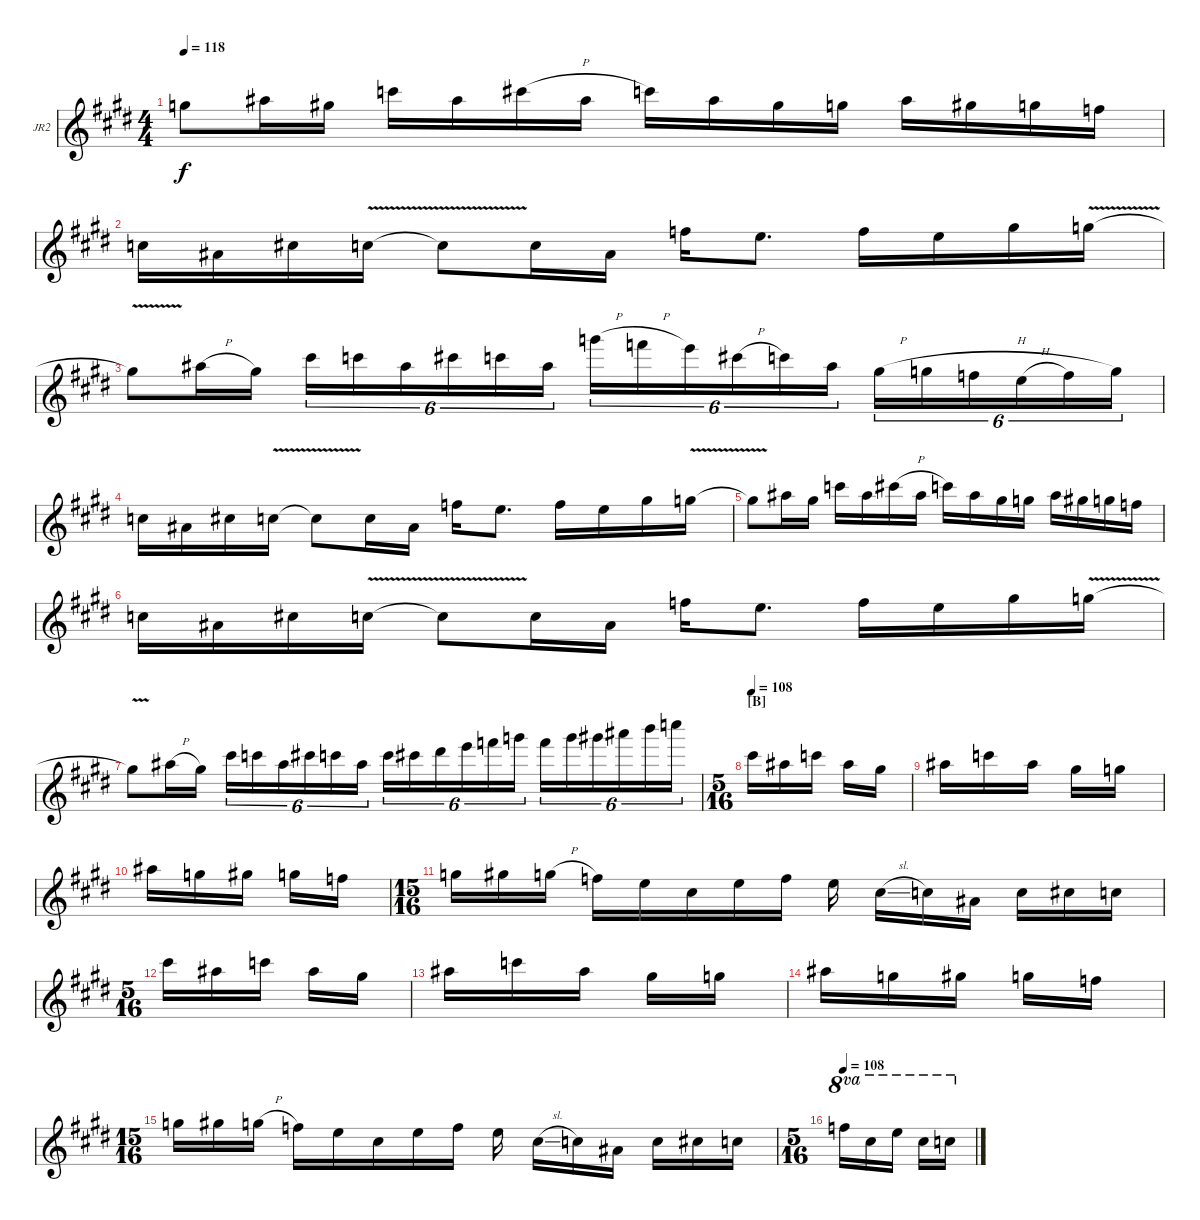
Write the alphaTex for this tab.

\defaultSystemsLayout 4
\bracketExtendMode groupsimilarinstruments
\firstSystemTrackNameOrientation horizontal
\otherSystemsTrackNameOrientation horizontal
\track ("Jordan Rudess String" "JR2") {instrument stringensemble1}
\staff {score}
\tuning (E4 B3 G3 D3 A2 E2)
\displaytranspose 12
\ts (4 4)
\tempo 118
\clef g2
\ks e
12.3{t}.8{dy f} 15.3.16 13.3.16 13.2.16 15.3.16 14.2{h}.16 15.3.16 13.2.16 15.3.16 13.3.16 12.3.16 15.3.16 13.3.16 12.3.16 15.4.16 |
15.5.16 13.5.16 16.5.16 15.5{v}.16 15.5{t}.8 15.5.16 13.5.16 15.4.16 14.4.8{d} 15.4.16 14.4.16 13.3.16 12.3{v}.16 |
12.3{t}.8 15.3{h}.16 13.3.16 14.2{pm}.16{tu (6 4)} 13.2{pm}.16{tu (6 4)} 15.3{pm}.16{tu (6 4)} 14.2{pm}.16{tu (6 4)} 13.2{pm}.16{tu (6 4)} 15.3{pm}.16{tu (6 4)} 15.1{h}.16{tu (6 4)} 13.1{h}.16{tu (6 4)} 12.1.16{tu (6 4)} 14.2{h}.16{tu (6 4)} 13.2.16{tu (6 4)} 15.3.16{tu (6 4)} 13.3{h}.16{tu (6 4)} 12.3{h}.16{tu (6 4)} 15.4.16{tu (6 4)} 14.4{h}.16{tu (6 4)} 15.4.16{tu (6 4)} 12.3.16{tu (6 4)} |
15.5.16 13.5.16 16.5.16 15.5{v}.16 15.5{t}.8 15.5.16 13.5.16 15.4.16 14.4.8{d} 15.4.16 14.4.16 13.3.16 12.3{v}.16 |
12.3{t}.8 15.3.16 13.3.16 13.2.16 15.3.16 14.2{h}.16 15.3.16 13.2.16 15.3.16 13.3.16 12.3.16 15.3.16 13.3.16 12.3.16 15.4.16 |
15.5.16 13.5.16 16.5.16 15.5{v}.16 15.5{t}.8 15.5.16 13.5.16 15.4.16 14.4.8{d} 15.4.16 14.4.16 13.3.16 12.3{v}.16 |
12.3{t}.8 15.3{h}.16 13.3.16 14.2{pm}.16{tu (6 4)} 13.2{pm}.16{tu (6 4)} 15.3{pm}.16{tu (6 4)} 14.2{pm}.16{tu (6 4)} 13.2{pm}.16{tu (6 4)} 15.3{pm}.16{tu (6 4)} 13.2{pm}.16{tu (6 4)} 14.2{pm}.16{tu (6 4)} 16.2{pm}.16{tu (6 4)} 12.1{pm}.16{tu (6 4)} 13.1{pm}.16{tu (6 4)} 15.1{pm}.16{tu (6 4)} 13.1{pm}.16{tu (6 4)} 15.1{pm}.16{tu (6 4)} 16.1{pm}.16{tu (6 4)} 18.1{pm}.16{tu (6 4)} 19.1{pm}.16{tu (6 4)} 20.1{pm}.16{tu (6 4)} |
\ts (5 16)
\section ("B" "")
\tempo 108
18.3.16 20.4.16 22.4.16 20.4.16 18.4.16 |
20.4.16 22.4.16 20.4.16 18.4.16 17.4.16 |
15.3.16 17.4.16 18.4.16 17.4.16 15.4.16 |
\ts (15 16)
17.4.16 18.4.16 17.4{h}.16{beam split} 15.4.16{beam merge} 0.1.16{beam merge} 2.2.16 0.1.16 1.1.16 0.1.16{beam split} 2.2{sl}.16 1.2.16 3.3.16 1.2.16 2.2.16 1.2.16 |
\ts (5 16)
9.1.16 11.2.16 13.2.16 11.2.16 9.2.16 |
11.2.16 13.2.16 11.2.16 9.2.16 8.2.16 |
6.1.16 8.2.16 9.2.16 8.2.16 6.2.16 |
\ts (15 16)
8.2.16 9.2.16 8.2{h}.16{beam split} 6.2.16{beam merge} 0.1.16{beam merge} 2.2.16 0.1.16 1.1.16 0.1.16{beam split} 2.2{sl}.16 1.2.16 3.3.16 1.2.16 2.2.16 1.2.16 |
\ts (5 16)
\tempo 108
13.1.16{ot 8va} 14.2.16{ot 8va} 12.1.16{ot 8va} 14.2.16{ot 8va} 13.2.16{ot 8va}
